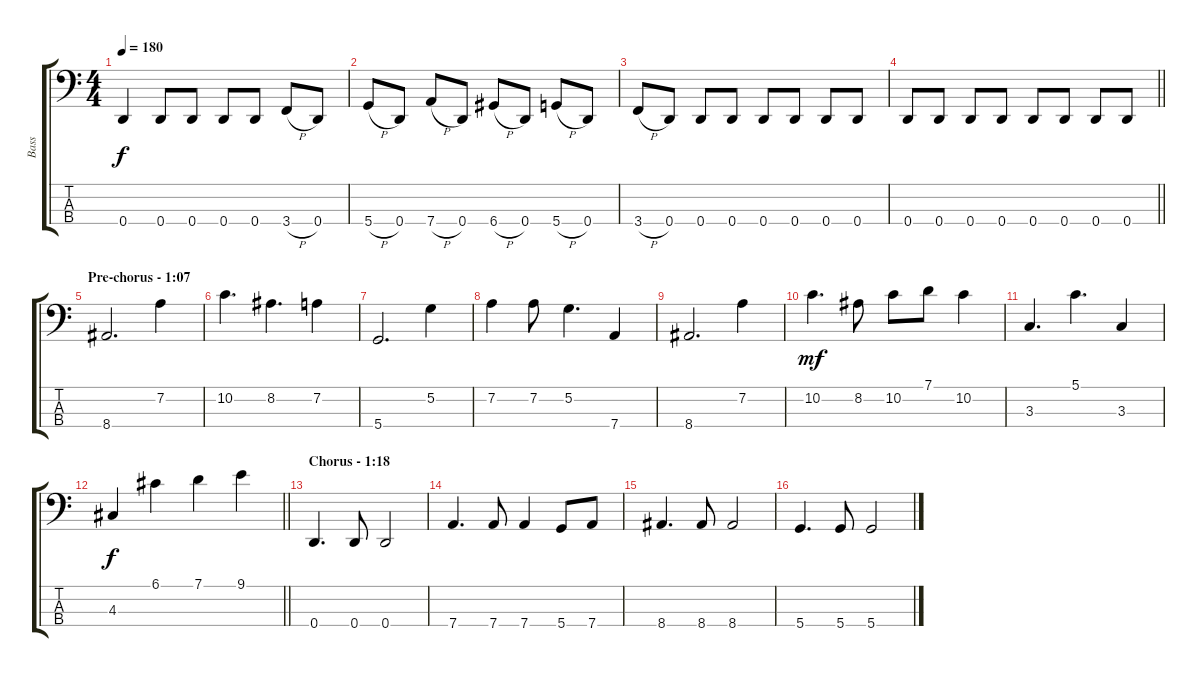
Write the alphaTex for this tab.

\track ("Bass" "Bass") {instrument electricbasspick}
\staff {score tabs}
\tuning (G2 D2 A1 D1) {hide}
\ts (4 4)
\tempo 180
\clef f4
\ks c
0.4.4{dy f} 0.4.8 0.4.8 0.4.8 0.4.8 3.4{h}.8 0.4.8 |
5.4{h}.8 0.4.8 7.4{h}.8 0.4.8 6.4{h}.8 0.4.8 5.4{h}.8 0.4.8 |
3.4{h}.8 0.4.8 0.4.8 0.4.8 0.4.8 0.4.8 0.4.8 0.4.8 |
\barLineRight lightlight
0.4.8 0.4.8 0.4.8 0.4.8 0.4.8 0.4.8 0.4.8 0.4.8 |
\section ("" "Pre-chorus - 1:07")
8.4.2{d} 7.2.4 |
10.2.4{d} 8.2.4{d} 7.2.4 |
5.4.2{d} 5.2.4 |
7.2.4 7.2.8 5.2.4{d} 7.4.4 |
8.4.2{d} 7.2.4 |
10.2.4{d dy mf} 8.2.8 10.2.8 7.1.8 10.2.4 |
3.3.4{d} 5.1.4{d} 3.3.4 |
\barLineRight lightlight
4.3.4{dy f} 6.1.4 7.1.4 9.1.4 |
\section ("" "Chorus - 1:18")
0.4.4{d} 0.4.8 0.4.2 |
7.4.4{d} 7.4.8 7.4.4 5.4.8 7.4.8 |
8.4.4{d} 8.4.8 8.4.2 |
5.4.4{d} 5.4.8 5.4.2
